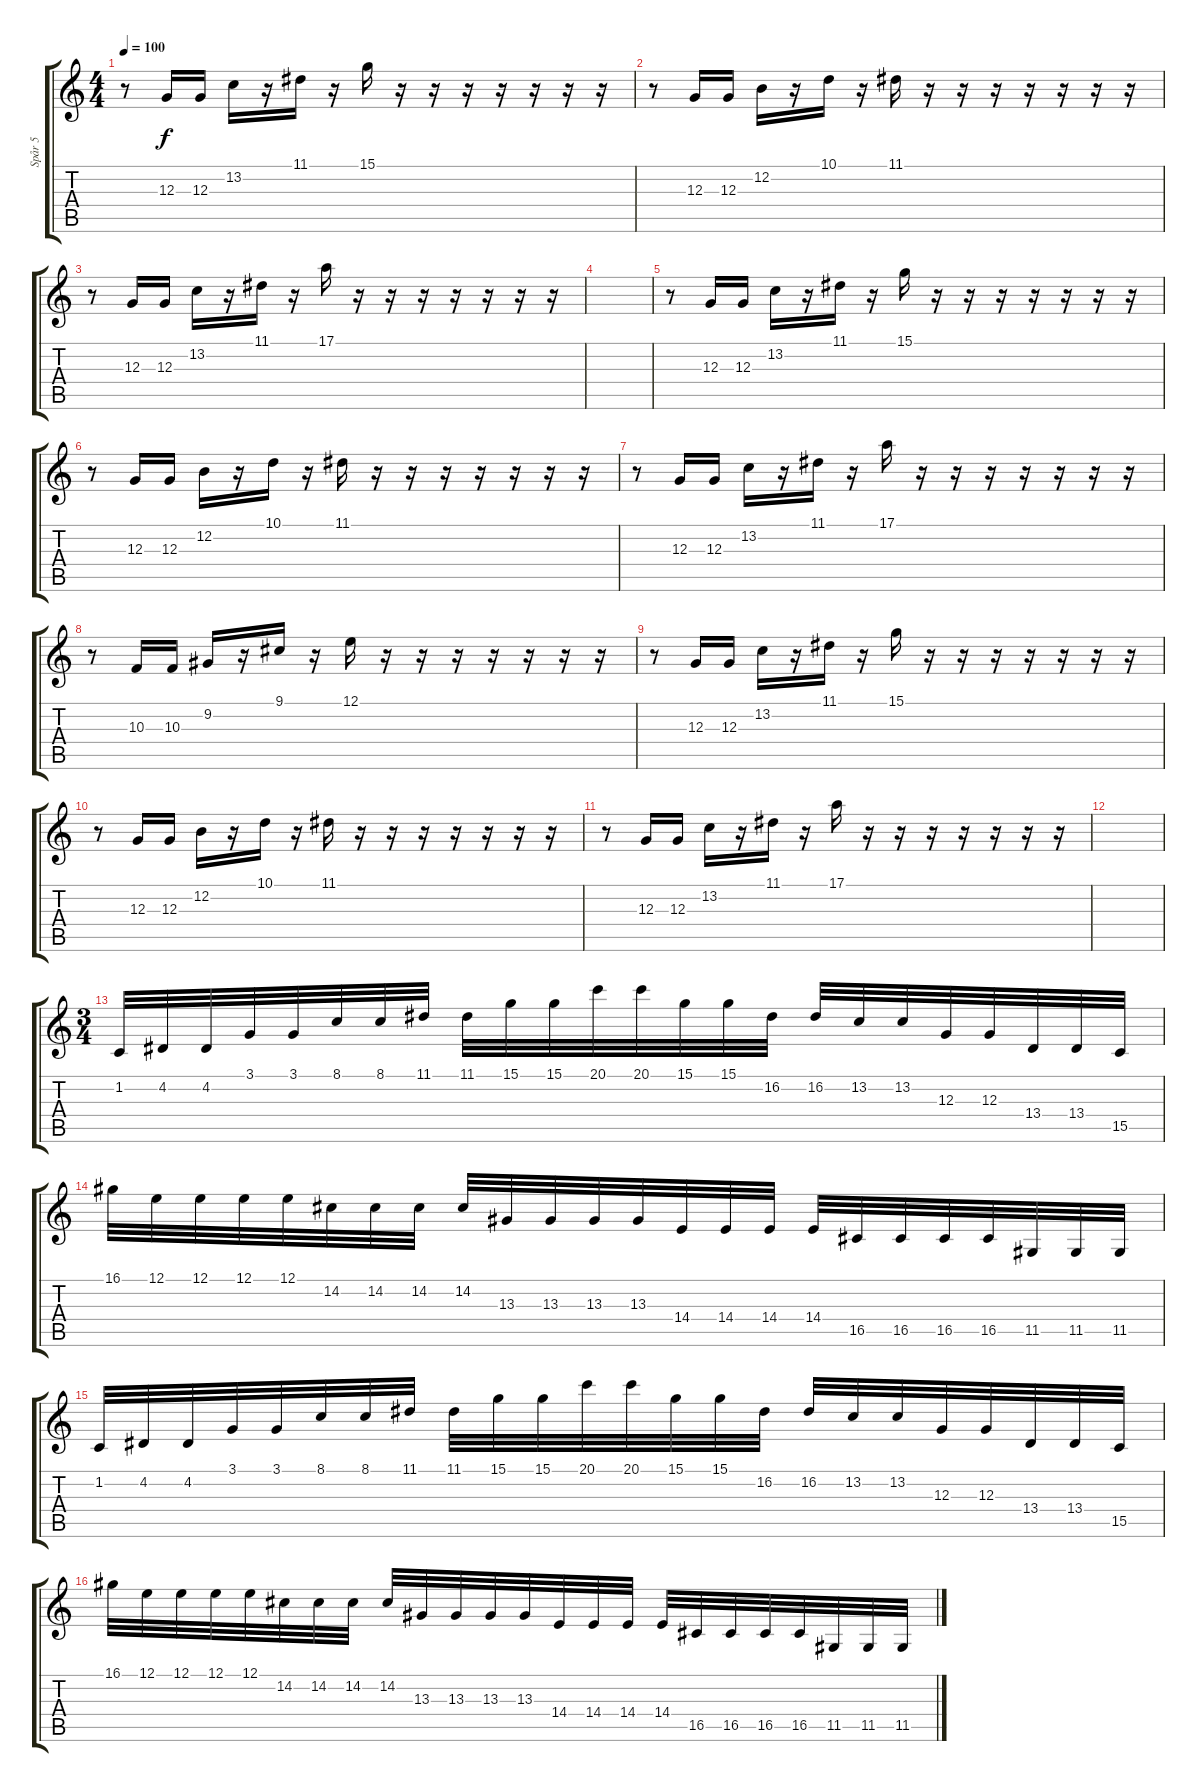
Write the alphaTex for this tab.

\track ("Spår 5" "Spår 5") {instrument pizzicatostrings}
\staff {score tabs}
\tuning (E4 B3 G3 D3 A2 E2) {hide}
\ts (4 4)
\tempo 100
\clef g2
\ks c
r.8{dy f volume 12 instrument pizzicatostrings} 12.3.16 12.3.16 13.2.16 r.16 11.1.16 r.16 15.1.16 r.16 r.16 r.16 r.16 r.16 r.16 r.16 |
r.8{instrument pizzicatostrings} 12.3.16 12.3.16 12.2.16 r.16 10.1.16 r.16 11.1.16 r.16 r.16 r.16 r.16 r.16 r.16 r.16 |
r.8{volume 12 instrument pizzicatostrings} 12.3.16 12.3.16 13.2.16 r.16 11.1.16 r.16 17.1.16 r.16 r.16 r.16 r.16 r.16 r.16 r.16 |
|
r.8{volume 12 instrument pizzicatostrings} 12.3.16 12.3.16 13.2.16 r.16 11.1.16 r.16 15.1.16 r.16 r.16 r.16 r.16 r.16 r.16 r.16 |
r.8{instrument pizzicatostrings} 12.3.16 12.3.16 12.2.16 r.16 10.1.16 r.16 11.1.16 r.16 r.16 r.16 r.16 r.16 r.16 r.16 |
r.8{volume 12 instrument pizzicatostrings} 12.3.16 12.3.16 13.2.16 r.16 11.1.16 r.16 17.1.16 r.16 r.16 r.16 r.16 r.16 r.16 r.16 |
r.8{instrument pizzicatostrings} 10.3.16 10.3.16 9.2.16 r.16 9.1.16 r.16 12.1.16 r.16 r.16 r.16 r.16 r.16 r.16 r.16 |
r.8{volume 12 instrument pizzicatostrings} 12.3.16 12.3.16 13.2.16 r.16 11.1.16 r.16 15.1.16 r.16 r.16 r.16 r.16 r.16 r.16 r.16 |
r.8{instrument pizzicatostrings} 12.3.16 12.3.16 12.2.16 r.16 10.1.16 r.16 11.1.16 r.16 r.16 r.16 r.16 r.16 r.16 r.16 |
r.8{volume 12 instrument pizzicatostrings} 12.3.16 12.3.16 13.2.16 r.16 11.1.16 r.16 17.1.16 r.16 r.16 r.16 r.16 r.16 r.16 r.16 |
|
\ts (3 4)
1.2.32{volume 10} 4.2.32 4.2.32 3.1.32 3.1.32 8.1.32 8.1.32 11.1.32 11.1.32 15.1.32 15.1.32 20.1.32 20.1.32 15.1.32 15.1.32 16.2.32 16.2.32 13.2.32 13.2.32 12.3.32 12.3.32 13.4.32 13.4.32 15.5.32 |
16.1.32 12.1.32 12.1.32 12.1.32 12.1.32 14.2.32 14.2.32 14.2.32 14.2.32 13.3.32 13.3.32 13.3.32 13.3.32 14.4.32 14.4.32 14.4.32 14.4.32 16.5.32 16.5.32 16.5.32 16.5.32 11.5.32 11.5.32 11.5.32 |
1.2.32{volume 10} 4.2.32 4.2.32 3.1.32 3.1.32 8.1.32 8.1.32 11.1.32 11.1.32 15.1.32 15.1.32 20.1.32 20.1.32 15.1.32 15.1.32 16.2.32 16.2.32 13.2.32 13.2.32 12.3.32 12.3.32 13.4.32 13.4.32 15.5.32 |
16.1.32 12.1.32 12.1.32 12.1.32 12.1.32 14.2.32 14.2.32 14.2.32 14.2.32 13.3.32 13.3.32 13.3.32 13.3.32 14.4.32 14.4.32 14.4.32 14.4.32 16.5.32 16.5.32 16.5.32 16.5.32 11.5.32 11.5.32 11.5.32
